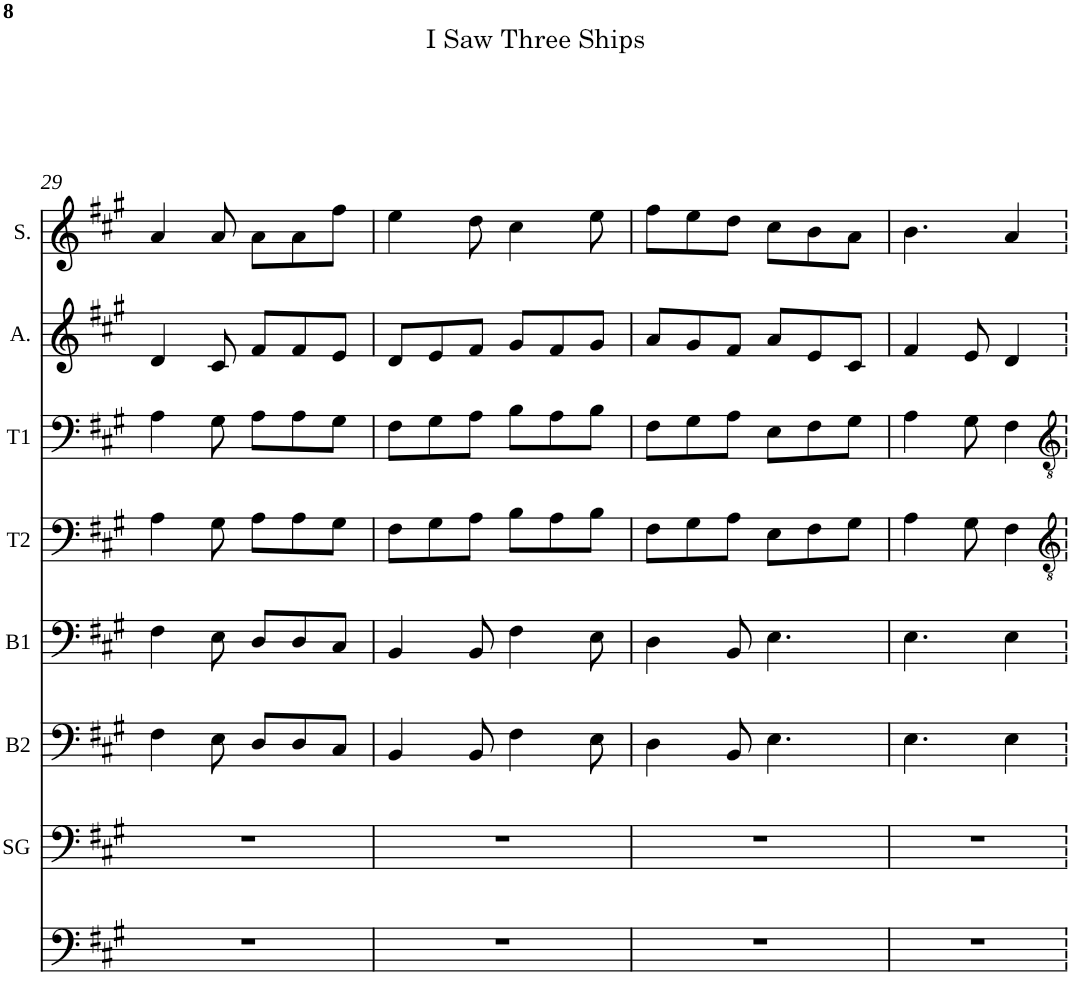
**kern	**kern	**kern	**kern	**kern	**kern	**kern	**kern
*part8	*part7	*part6	*part5	*part4	*part3	*part2	*part1
*staff8	*staff7	*staff6	*staff5	*staff4	*staff3	*staff2	*staff1
*I"Piano	*I"Some Guys	*I"Bass 2	*I"Bass 1	*I"Tenor 2	*I"Tenor 1	*I"Alto	*I"Soprano
*	*I'SG	*I'B2	*I'B1	*I'T2	*I'T1	*I'A.	*I'S.
!!LO:PB:g=z
*clefF4	*clefF4	*clefF4	*clefF4	*clefF4	*clefF4	*clefG2	*clefG2
*k[f#c#g#]	*k[f#c#g#]	*k[f#c#g#]	*k[f#c#g#]	*k[f#c#g#]	*k[f#c#g#]	*k[f#c#g#]	*k[f#c#g#]
*A:	*A:	*A:	*A:	*A:	*A:	*A:	*A:
*M6/8	*M6/8	*M6/8	*M6/8	*M6/8	*M6/8	*M6/8	*M6/8
=29	=29	=29	=29	=29	=29	=29	=29
2.r	2.r	4F#\	4F#\	4A\	4A\	4d/	4a/
.	.	8E\	8E\	8G#\	8G#\	8c#/	8a/
.	.	8D/L	8D/L	8A\L	8A\L	8f#/L	8a\L
.	.	8D/	8D/	8A\	8A\	8f#/	8a\
.	.	8C#/J	8C#/J	8G#\J	8G#\J	8e/J	8ff#\J
=30	=30	=30	=30	=30	=30	=30	=30
2.r	2.r	4BB/	4BB/	8F#\L	8F#\L	8d/L	4ee\
.	.	.	.	8G#\	8G#\	8e/	.
.	.	8BB/	8BB/	8A\J	8A\J	8f#/J	8dd\
.	.	4F#\	4F#\	8B\L	8B\L	8g#/L	4cc#\
.	.	.	.	8A\	8A\	8f#/	.
.	.	8E\	8E\	8B\J	8B\J	8g#/J	8ee\
=31	=31	=31	=31	=31	=31	=31	=31
2.r	2.r	4D\	4D\	8F#\L	8F#\L	8a/L	8ff#\L
.	.	.	.	8G#\	8G#\	8g#/	8ee\
.	.	8BB/	8BB/	8A\J	8A\J	8f#/J	8dd\J
.	.	4.E\	4.E\	8E\L	8E\L	8a/L	8cc#\L
.	.	.	.	8F#\	8F#\	8e/	8b\
.	.	.	.	8G#\J	8G#\J	8c#/J	8a\J
=32	=32	=32	=32	=32	=32	=32	=32
2.r	2.r	4.E\	4.E\	4A\	4A\	4f#/	4.b\
.	.	.	.	8G#\	8G#\	8e/	.
.	.	4E\	4E\	4F#\	4F#\	4d/	4a/
.	.	8ryy	8ryy	8ryy	8ryy	8ryy	8ryy
=	=	=	=	=	=	=	=
*-	*-	*-	*-	*-	*-	*-	*-
